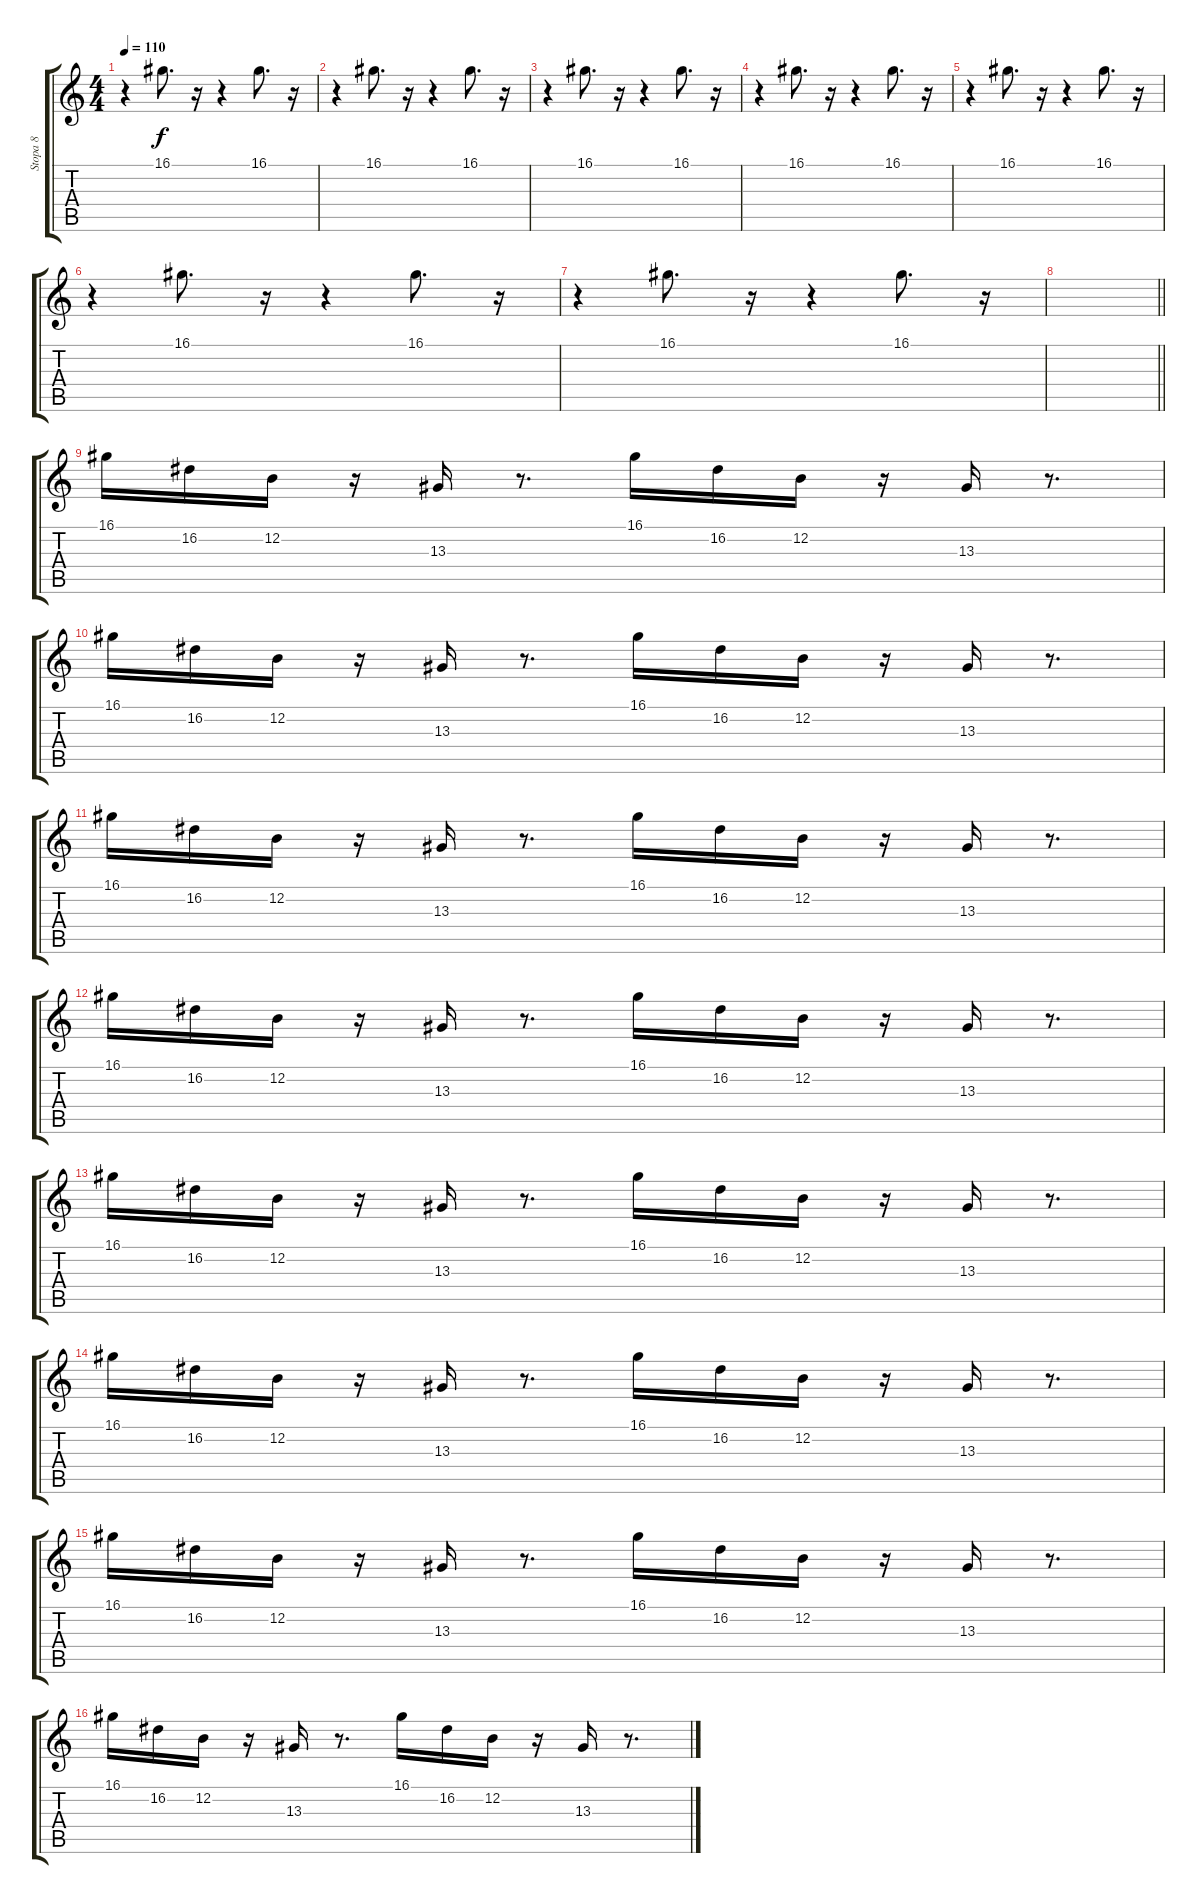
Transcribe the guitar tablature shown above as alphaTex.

\track ("Stopa 8" "Stopa 8") {instrument flute}
\staff {score tabs}
\tuning (E4 B3 G3 D3 A2 E2) {hide}
\ts (4 4)
\tempo 110
\clef g2
\ks c
r.4{dy f} 16.1.8{d} r.16 r.4 16.1.8{d} r.16 |
r.4 16.1.8{d} r.16 r.4 16.1.8{d} r.16 |
r.4 16.1.8{d} r.16 r.4 16.1.8{d} r.16 |
r.4 16.1.8{d} r.16 r.4 16.1.8{d} r.16 |
r.4 16.1.8{d} r.16 r.4 16.1.8{d} r.16 |
r.4 16.1.8{d} r.16 r.4 16.1.8{d} r.16 |
r.4 16.1.8{d} r.16 r.4 16.1.8{d} r.16 |
\barLineRight lightlight
|
\section ("" "")
16.1.16{volume 10} 16.2.16 12.2.16 r.16 13.3.16 r.8{d} 16.1.16 16.2.16 12.2.16 r.16 13.3.16 r.8{d} |
16.1.16 16.2.16 12.2.16 r.16 13.3.16 r.8{d} 16.1.16 16.2.16 12.2.16 r.16 13.3.16 r.8{d} |
16.1.16 16.2.16 12.2.16 r.16 13.3.16 r.8{d} 16.1.16 16.2.16 12.2.16 r.16 13.3.16 r.8{d} |
16.1.16 16.2.16 12.2.16 r.16 13.3.16 r.8{d} 16.1.16 16.2.16 12.2.16 r.16 13.3.16 r.8{d} |
16.1.16 16.2.16 12.2.16 r.16 13.3.16 r.8{d} 16.1.16 16.2.16 12.2.16 r.16 13.3.16 r.8{d} |
16.1.16 16.2.16 12.2.16 r.16 13.3.16 r.8{d} 16.1.16 16.2.16 12.2.16 r.16 13.3.16 r.8{d} |
16.1.16 16.2.16 12.2.16 r.16 13.3.16 r.8{d} 16.1.16 16.2.16 12.2.16 r.16 13.3.16 r.8{d} |
16.1.16 16.2.16 12.2.16 r.16 13.3.16 r.8{d} 16.1.16 16.2.16 12.2.16 r.16 13.3.16 r.8{d}
